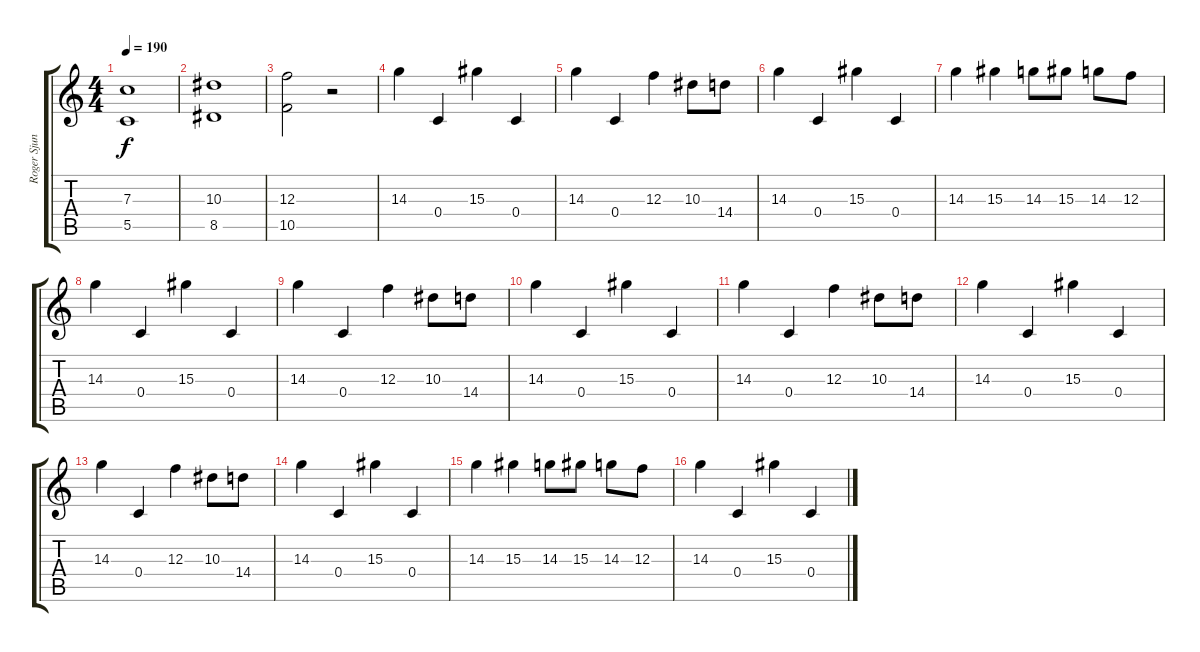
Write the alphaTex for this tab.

\track ("Roger Sjunnesson" "Roger Sjun") {instrument distortionguitar}
\staff {score tabs}
\tuning (D4 A3 F3 C3 G2 C2) {hide}
\ts (4 4)
\tempo 190
\clef g2
\ks c
(7.3{t} 5.5{t}).1{dy f} |
(10.3 8.5).1 |
(12.3 10.5).2 r.2 |
14.3.4 0.4.4 15.3.4 0.4.4 |
14.3.4 0.4.4 12.3.4 10.3.8 14.4.8 |
14.3.4 0.4.4 15.3.4 0.4.4 |
14.3.4 15.3.4 14.3.8 15.3.8 14.3.8 12.3.8 |
14.3.4 0.4.4 15.3.4 0.4.4 |
14.3.4 0.4.4 12.3.4 10.3.8 14.4.8 |
14.3.4 0.4.4 15.3.4 0.4.4 |
14.3.4 0.4.4 12.3.4 10.3.8 14.4.8 |
14.3.4 0.4.4 15.3.4 0.4.4 |
14.3.4 0.4.4 12.3.4 10.3.8 14.4.8 |
14.3.4 0.4.4 15.3.4 0.4.4 |
14.3.4 15.3.4 14.3.8 15.3.8 14.3.8 12.3.8 |
14.3.4 0.4.4 15.3.4 0.4.4
